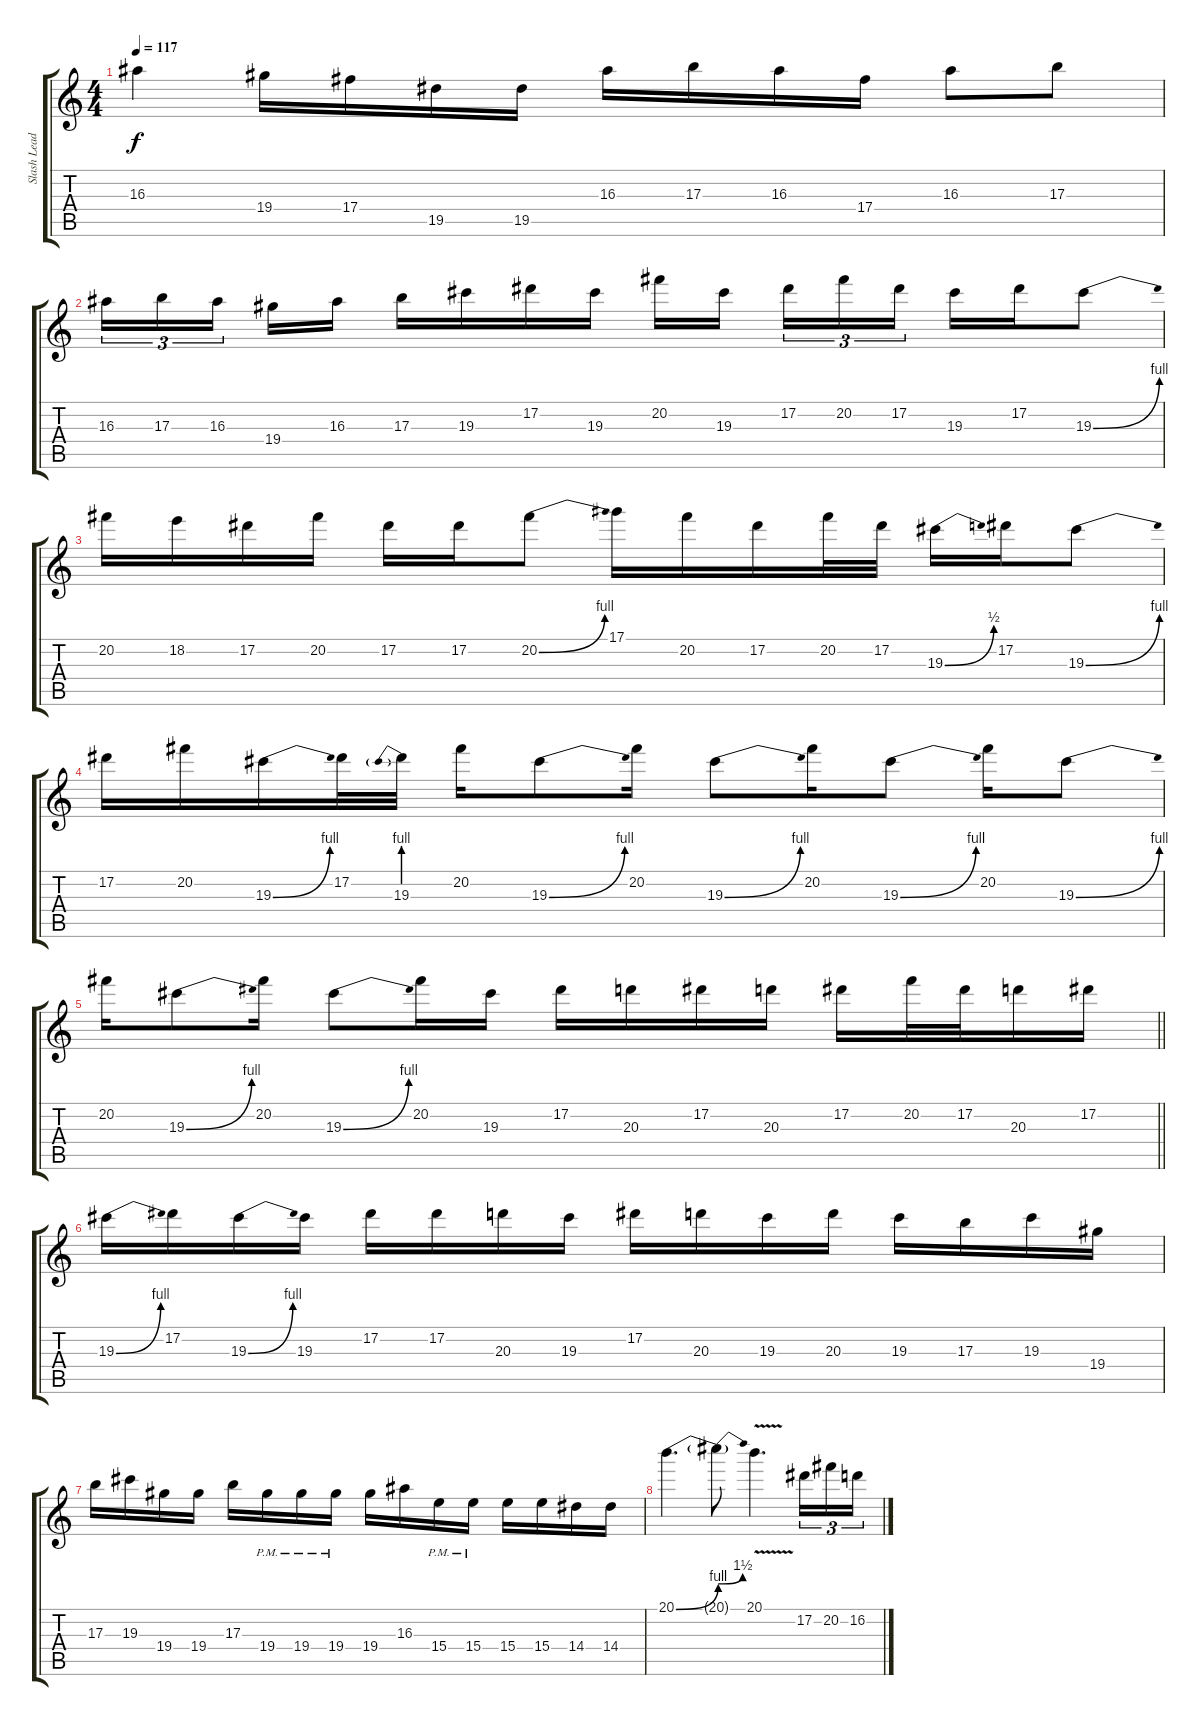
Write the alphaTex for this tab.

\track ("Slash Lead" "Slash Lead") {instrument overdrivenguitar}
\staff {score tabs}
\tuning (Eb4 Bb3 Gb3 Db3 Ab2 Eb2) {hide}
\ts (4 4)
\tempo 117
\clef g2
\ks c
16.3{t}.4{dy f} 19.4.16 17.4.16 19.5.16 19.5.16 16.3.16 17.3.16 16.3.16 17.4.16 16.3.8 17.3.8 |
16.3.16{tu (3 2)} 17.3.16{tu (3 2)} 16.3.16{tu (3 2) beam splitsecondary} 19.4.16 16.3.16 17.3.16 19.3.16 17.2.16 19.3.16 20.2.16 19.3.16{beam splitsecondary} 17.2.16{tu (3 2)} 20.2.16{tu (3 2)} 17.2.16{tu (3 2)} 19.3.16 17.2.16 19.3{be (bend 0 0 60 4)}.8 |
20.2.16 18.2.16 17.2.16 20.2.16 17.2.16 17.2.16 20.2{be (bend 0 0 60 4)}.8 17.1.16 20.2.16 17.2.16 20.2.32 17.2.32 19.3{be (bend 0 0 60 2)}.16 17.2.16 19.3{be (bend 0 0 60 4)}.8 |
17.2.16 20.2.16 19.3{be (bend 0 0 60 4)}.16 17.2.32 19.3{be (prebend 0 4 60 4)}.32 20.2.16 19.3{be (bend 0 0 60 4)}.8 20.2.16 19.3{be (bend 0 0 60 4)}.8 20.2.16 19.3{be (bend 0 0 60 4)}.8 20.2.16 19.3{be (bend 0 0 60 4)}.8 |
\barLineRight lightlight
20.2.16 19.3{be (bend 0 0 60 4)}.8 20.2.16 19.3{be (bend 0 0 60 4)}.8 20.2.16 19.3.16 17.2.16 20.3.16 17.2.16 20.3.16 17.2.16 20.2.32 17.2.32 20.3.16 17.2.16 |
19.3{be (bend 0 0 60 4)}.16 17.2.16 19.3{be (bend 0 0 60 4)}.16 19.3.16 17.2.16 17.2.16 20.3.16 19.3.16 17.2.16 20.3.16 19.3.16 20.3.16 19.3.16 17.3.16 19.3.16 19.4.16 |
17.3.16 19.3.16 19.4.16 19.4.16 17.3.16 19.4{pm}.16 19.4{pm}.16 19.4{pm}.16 19.4.16 16.3.16 15.4{pm}.16 15.4{pm}.16 15.4.16 15.4.16 14.4.16 14.4.16 |
20.1{be (bend 0 0 60 4)}.4{d volume 8} 20.1{be (bend 0 4 60 6) t}.8 20.1{v}.4{d} 17.2.16{tu (3 2)} 20.2.16{tu (3 2)} 16.2.16{tu (3 2)}
